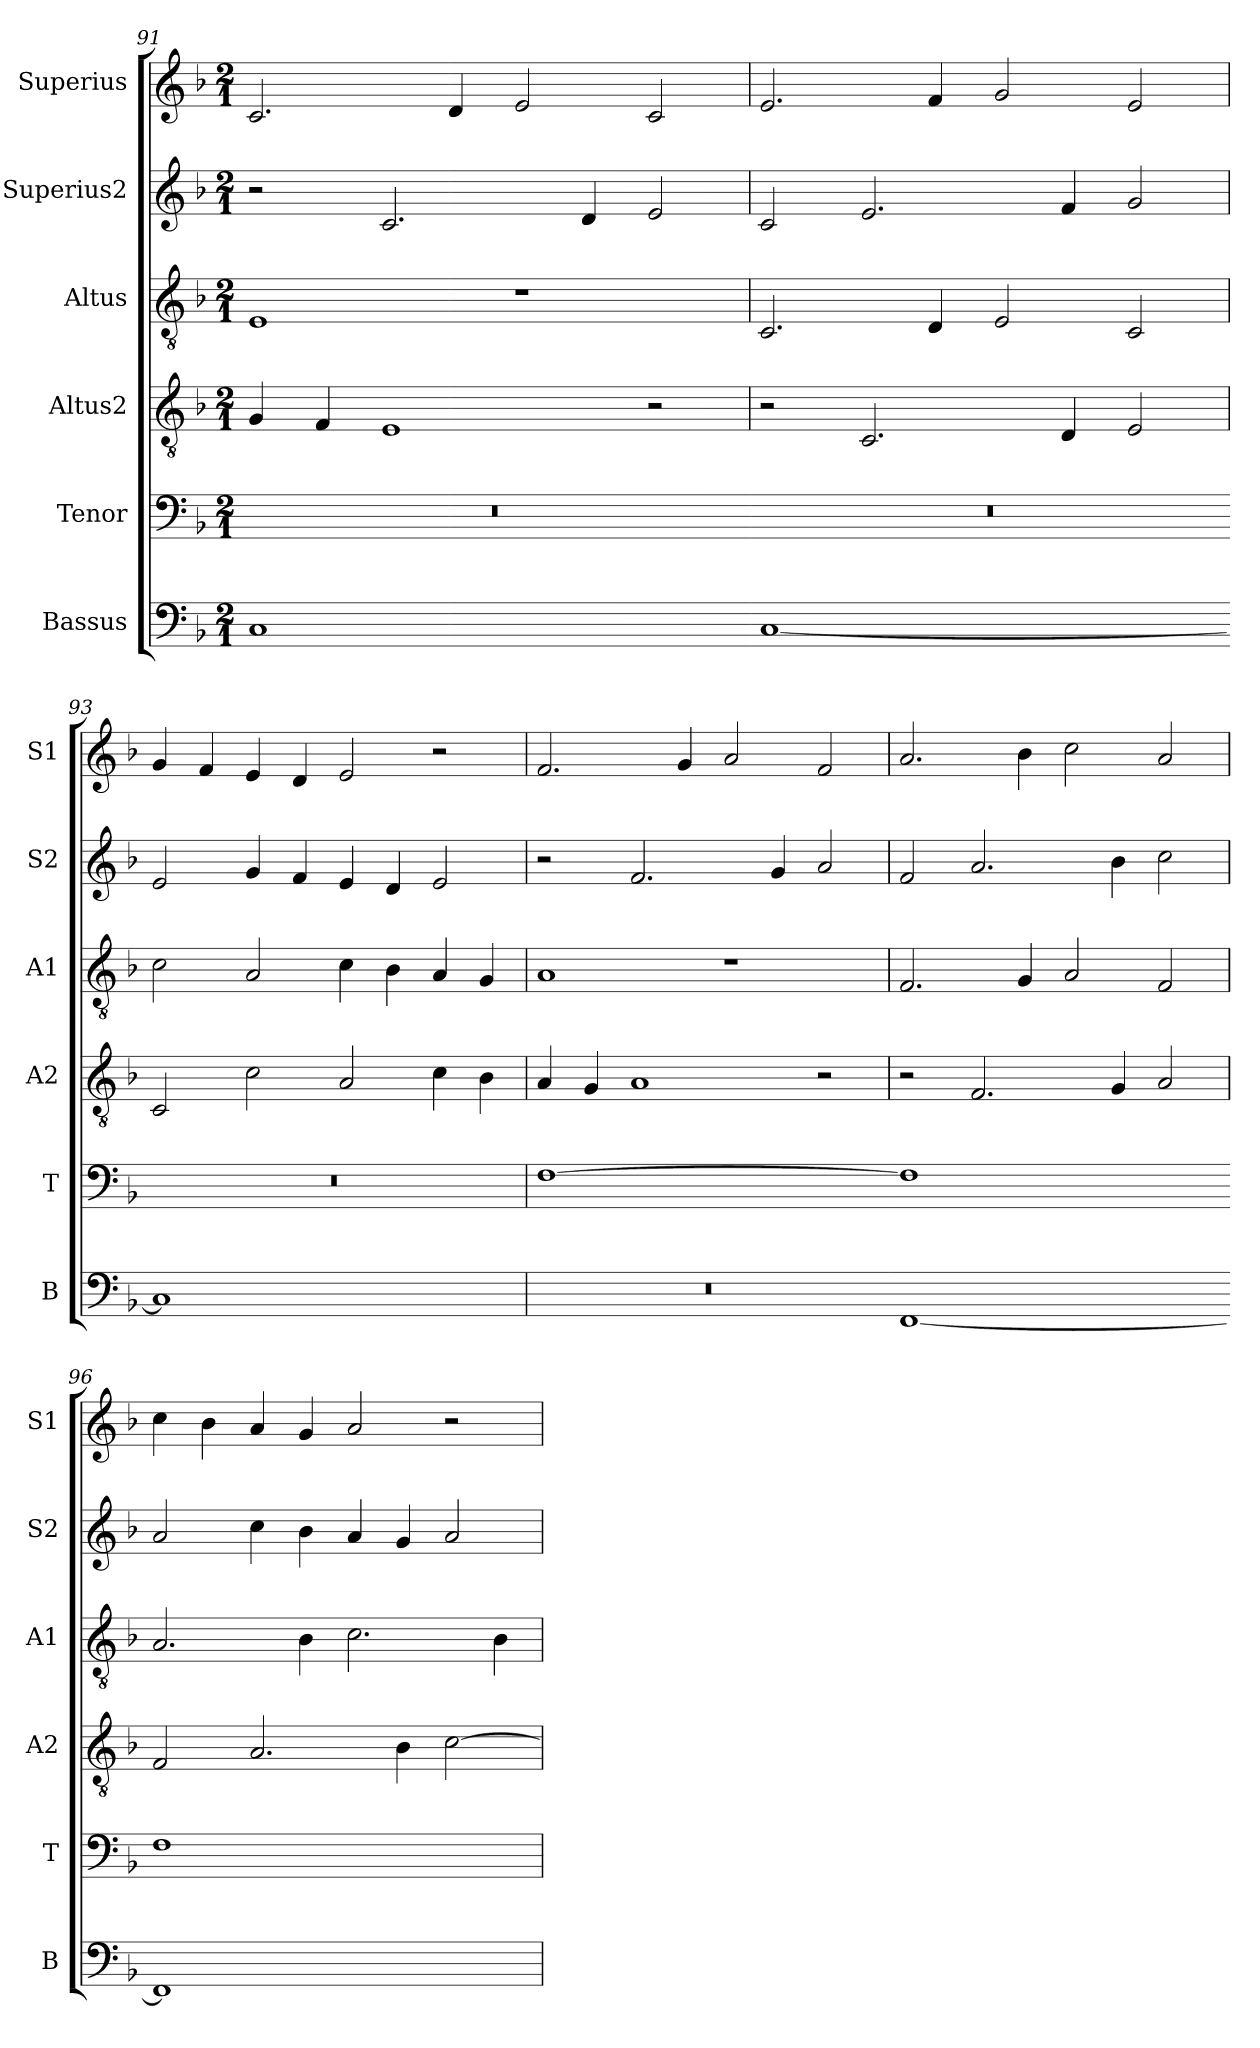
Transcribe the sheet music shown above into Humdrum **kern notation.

**kern	**kern	**kern	**kern	**kern	**kern
*part6	*part5	*part4	*part3	*part2	*part1
*staff6	*staff5	*staff4	*staff3	*staff2	*staff1
*I"Bassus	*I"Tenor	*I"Altus2	*I"Altus	*I"Superius2	*I"Superius
*I'B	*I'T	*I'A2	*I'A1	*I'S2	*I'S1
*clefF4	*clefF4	*clefGv2	*clefGv2	*clefG2	*clefG2
*k[b-]	*k[b-]	*k[b-]	*k[b-]	*k[b-]	*k[b-]
*M2/1	*M2/1	*M2/1	*M2/1	*M2/1	*M2/1
=91	=91	=91	=91	=91	=91
!LO:N:vis=1	!LO:N:vis=1	!	!	!	!
0C	0r	4G/	1E	2r	2.c/
.	.	4F/	.	.	.
.	.	1E	.	2.c/	.
.	.	.	.	.	4d/
.	.	.	1r	.	2e/
.	.	.	.	4d/	.
.	.	2r	.	2e/	2c/
=92-	=92-	=92	=92	=92	=92
!LO:N:vis=1	!LO:N:vis=1	!	!	!	!
[0C	0r	2r	2.C/	2c/	2.e/
.	.	2.C/	.	2.e/	.
.	.	.	4D/	.	4f/
.	.	.	2E/	.	2g/
.	.	4D/	.	4f/	.
.	.	2E/	2C/	2g/	2e/
=93-	=93-	=93	=93	=93	=93
!LO:N:vis=1	!LO:N:vis=1	!	!	!	!
0C]	0r	2C/	2c\	2e/	4g/
.	.	.	.	.	4f/
.	.	2c\	2A/	4g/	4e/
.	.	.	.	4f/	4d/
.	.	2A/	4c\	4e/	2e/
.	.	.	4B-\	4d/	.
.	.	4c\	4A/	2e/	2r
.	.	4B-\	4G/	.	.
=94	=94	=94	=94	=94	=94
!LO:N:vis=1	!LO:N:vis=1	!	!	!	!
0r	[0F	4A/	1A	2r	2.f/
.	.	4G/	.	.	.
.	.	1A	.	2.f/	.
.	.	.	.	.	4g/
.	.	.	1r	.	2a/
.	.	.	.	4g/	.
.	.	2r	.	2a/	2f/
=95-	=95-	=95	=95	=95	=95
!LO:N:vis=1	!LO:N:vis=1	!	!	!	!
[0FF	0F]	2r	2.F/	2f/	2.a/
.	.	2.F/	.	2.a/	.
.	.	.	4G/	.	4b-\
.	.	.	2A/	.	2cc\
.	.	4G/	.	4b-\	.
.	.	2A/	2F/	2cc\	2a/
=96-	=96-	=96	=96	=96	=96
!LO:N:vis=1	!LO:N:vis=1	!	!	!	!
0FF]	0F	2F/	2.A/	2a/	4cc\
.	.	.	.	.	4b-\
.	.	2.A/	.	4cc\	4a/
.	.	.	4B-\	4b-\	4g/
.	.	.	2.c\	4a/	2a/
.	.	4B-\	.	4g/	.
.	.	[2c\	.	2a/	2r
.	.	.	4B-\	.	.
=	=	=	=	=	=
*-	*-	*-	*-	*-	*-
